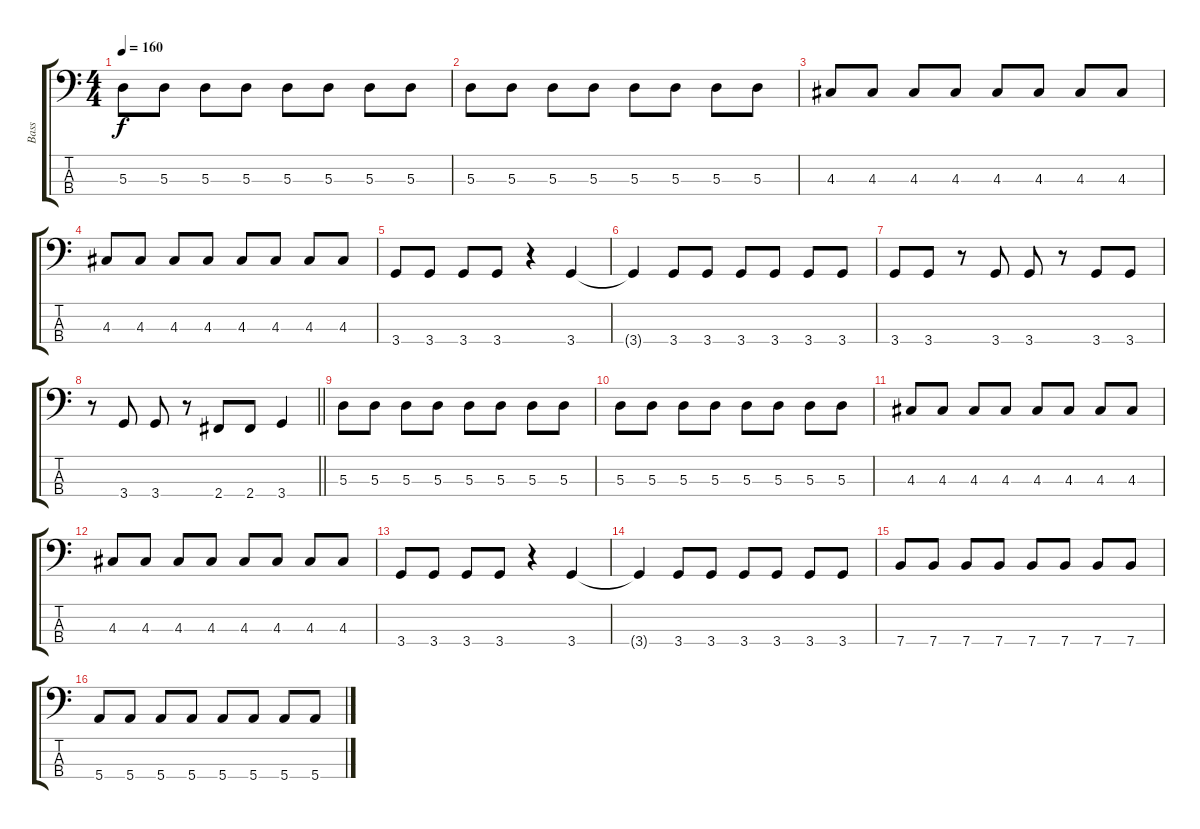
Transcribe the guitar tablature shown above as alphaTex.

\track ("Bass" "Bass") {instrument electricbassfinger}
\staff {score tabs}
\tuning (G2 D2 A1 E1) {hide}
\ts (4 4)
\tempo 160
\clef f4
\ks c
5.3.8{dy f} 5.3.8 5.3.8 5.3.8 5.3.8 5.3.8 5.3.8 5.3.8 |
5.3.8 5.3.8 5.3.8 5.3.8 5.3.8 5.3.8 5.3.8 5.3.8 |
4.3.8 4.3.8 4.3.8 4.3.8 4.3.8 4.3.8 4.3.8 4.3.8 |
4.3.8 4.3.8 4.3.8 4.3.8 4.3.8 4.3.8 4.3.8 4.3.8 |
3.4.8 3.4.8 3.4.8 3.4.8 r.4 3.4.4 |
3.4{t}.4 3.4.8 3.4.8 3.4.8 3.4.8 3.4.8 3.4.8 |
3.4.8 3.4.8 r.8 3.4.8 3.4.8 r.8 3.4.8 3.4.8 |
\barLineRight lightlight
r.8 3.4.8 3.4.8 r.8 2.4.8 2.4.8 3.4.4 |
\section ("" "")
5.3.8 5.3.8 5.3.8 5.3.8 5.3.8 5.3.8 5.3.8 5.3.8 |
5.3.8 5.3.8 5.3.8 5.3.8 5.3.8 5.3.8 5.3.8 5.3.8 |
4.3.8 4.3.8 4.3.8 4.3.8 4.3.8 4.3.8 4.3.8 4.3.8 |
4.3.8 4.3.8 4.3.8 4.3.8 4.3.8 4.3.8 4.3.8 4.3.8 |
3.4.8 3.4.8 3.4.8 3.4.8 r.4 3.4.4 |
3.4{t}.4 3.4.8 3.4.8 3.4.8 3.4.8 3.4.8 3.4.8 |
7.4.8 7.4.8 7.4.8 7.4.8 7.4.8 7.4.8 7.4.8 7.4.8 |
5.4.8 5.4.8 5.4.8 5.4.8 5.4.8 5.4.8 5.4.8 5.4.8
